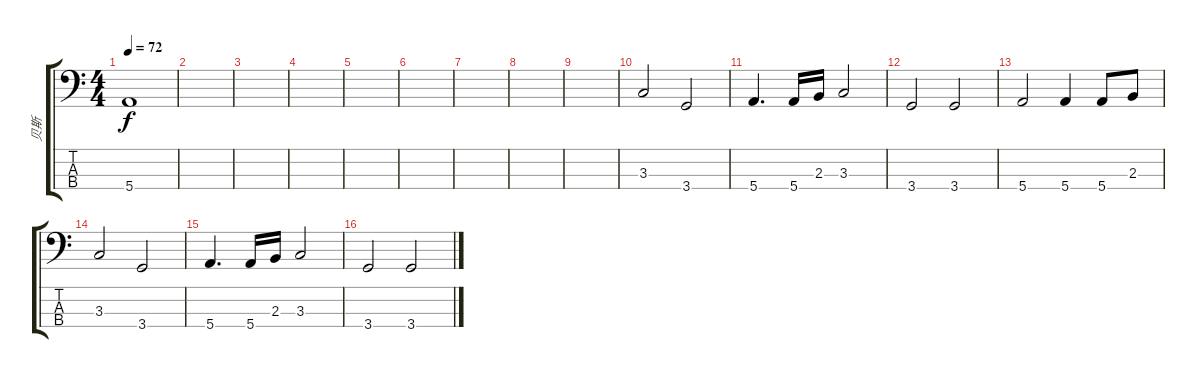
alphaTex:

\track ("贝斯" "贝斯") {instrument electricbassfinger}
\staff {score tabs}
\tuning (G2 D2 A1 E1) {hide}
\ts (4 4)
\tempo 72
\clef f4
\ks c
5.4.1{dy f} |
|
|
|
|
|
|
|
|
3.3.2 3.4.2 |
5.4.4{d} 5.4.16 2.3.16 3.3.2 |
3.4.2 3.4.2 |
5.4.2 5.4.4 5.4.8 2.3.8 |
3.3.2 3.4.2 |
5.4.4{d} 5.4.16 2.3.16 3.3.2 |
3.4.2 3.4.2
